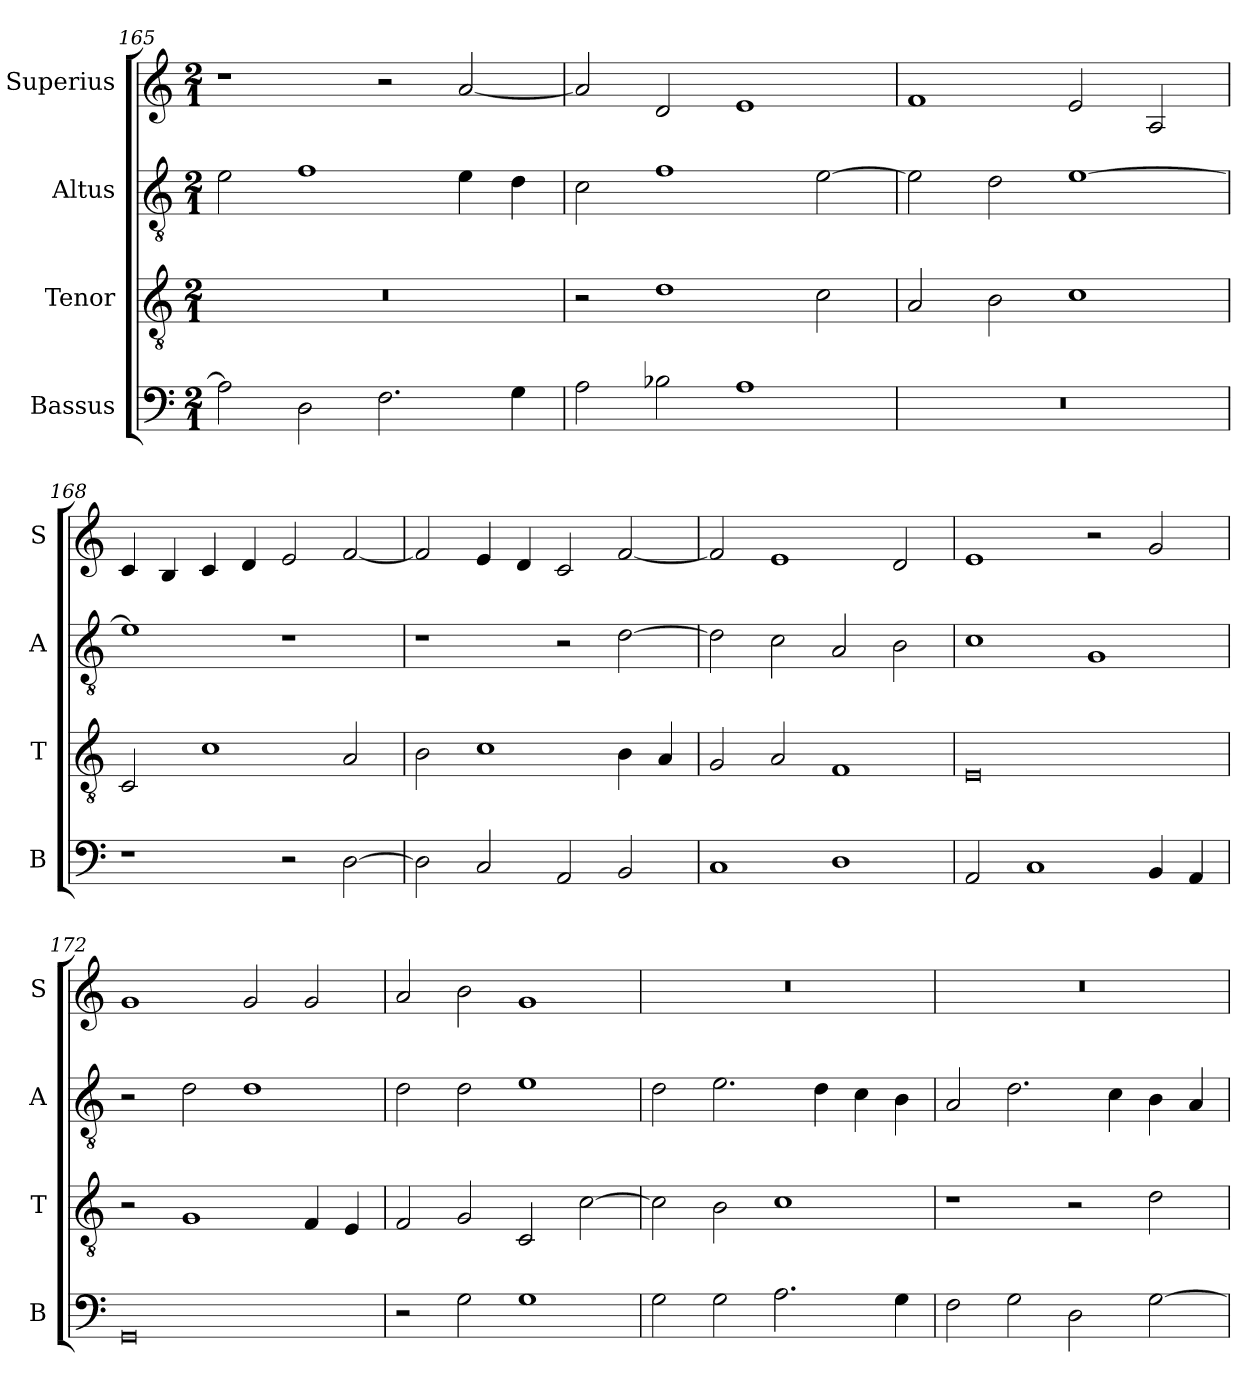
**kern	**kern	**kern	**kern
*part4	*part3	*part2	*part1
*staff4	*staff3	*staff2	*staff1
*I"Bassus	*I"Tenor	*I"Altus	*I"Superius
*I'B	*I'T	*I'A	*I'S
*clefF4	*clefGv2	*clefGv2	*clefG2
*k[]	*k[]	*k[]	*k[]
*C:	*C:	*C:	*C:
*M2/1	*M2/1	*M2/1	*M2/1
=165	=165	=165	=165
2A]	0r	2e	1r
2D	.	1f	.
2.F	.	.	2r
.	.	4e	[2a
4G	.	4d	.
=166	=166	=166	=166
2A	2r	2c	2a]
2B-X	1d	1f	2d
1A	.	.	1e
.	2c	[2e	.
=167	=167	=167	=167
0r	2A	2e]	1f
.	2B	2d	.
.	1c	[1e	2e
.	.	.	2A
=168	=168	=168	=168
1r	2C	1e]	4c
.	.	.	4B
.	1c	.	4c
.	.	.	4d
2r	.	1r	2e
[2D	2A	.	[2f
=169	=169	=169	=169
2D]	2B	1r	2f]
2C	1c	.	4e
.	.	.	4d
2AA	.	2r	2c
2BB	4B	[2d	[2f
.	4A	.	.
=170	=170	=170	=170
1C	2G	2d]	2f]
.	2A	2c	1e
1D	1F	2A	.
.	.	2B	2d
=171	=171	=171	=171
2AA	0E	1c	1e
1C	.	.	.
.	.	1G	2r
4BB	.	.	2g
4AA	.	.	.
=172	=172	=172	=172
0GG	2r	2r	1g
.	1G	2d	.
.	.	1d	2g
.	4F	.	2g
.	4E	.	.
=173	=173	=173	=173
2r	2F	2d	2a
2G	2G	2d	2b
1G	2C	1e	1g
.	[2c	.	.
=174	=174	=174	=174
2G	2c]	2d	0r
2G	2B	2.e	.
2.A	1c	.	.
.	.	4d	.
.	.	4c	.
4G	.	4B	.
=175	=175	=175	=175
2F	1r	2A	0r
2G	.	2.d	.
2D	2r	.	.
.	.	4c	.
[2G	2d	4B	.
.	.	4A	.
=	=	=	=
*-	*-	*-	*-
